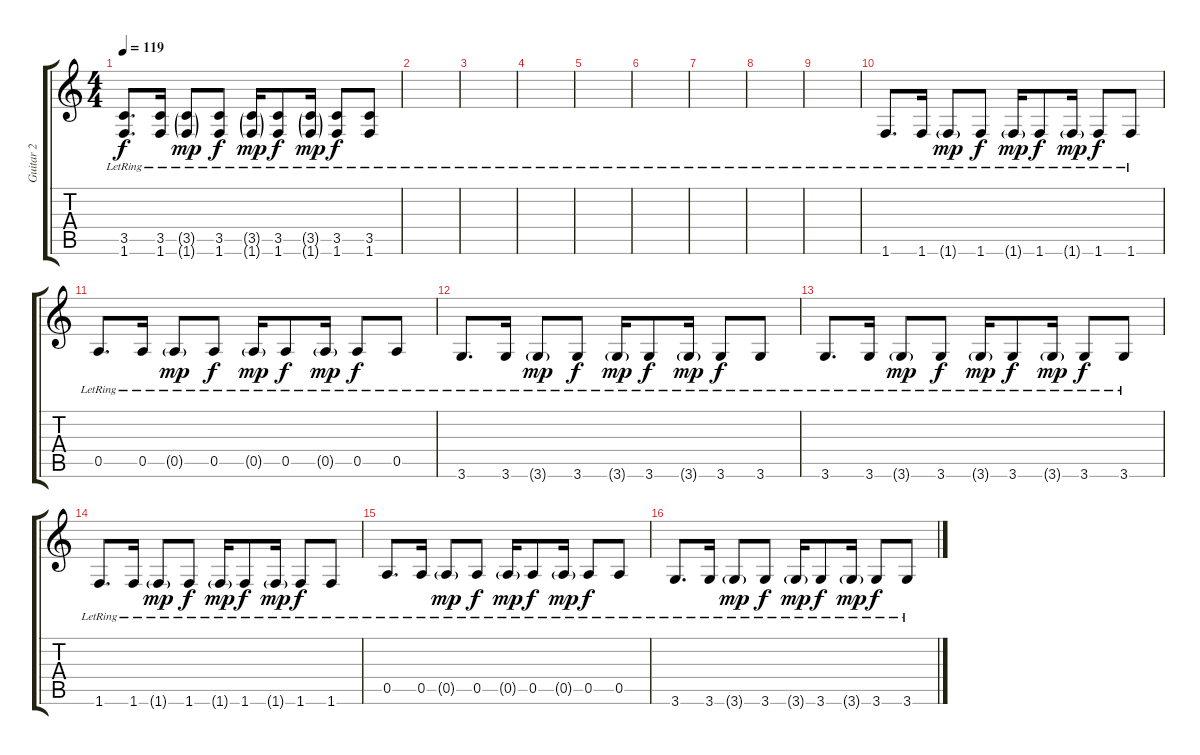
\track ("Guitar 2" "Guitar 2") {instrument acousticguitarnylon}
\staff {score tabs}
\tuning (E4 B3 G3 D3 A2 E2) {hide}
\ts (4 4)
\tempo 119
\clef g2
\ks c
(3.5{lr} 1.6{lr}).8{d dy f} (3.5{lr} 1.6{lr}).16 (3.5{g lr} 1.6{g lr}).8{dy mp} (3.5{lr} 1.6{lr}).8{dy f} (3.5{g lr} 1.6{g lr}).16{dy mp} (3.5{lr} 1.6{lr}).8{dy f} (3.5{g lr} 1.6{g lr}).16{dy mp} (3.5{lr} 1.6{lr}).8{dy f} (3.5{lr} 1.6{lr}).8 |
|
|
|
|
|
|
|
|
1.6{lr}.8{d} 1.6{lr}.16 1.6{g lr}.8{dy mp} 1.6{lr}.8{dy f} 1.6{g lr}.16{dy mp} 1.6{lr}.8{dy f} 1.6{g lr}.16{dy mp} 1.6{lr}.8{dy f} 1.6{lr}.8 |
0.5{lr}.8{d} 0.5{lr}.16 0.5{g lr}.8{dy mp} 0.5{lr}.8{dy f} 0.5{g lr}.16{dy mp} 0.5{lr}.8{dy f} 0.5{g lr}.16{dy mp} 0.5{lr}.8{dy f} 0.5{lr}.8 |
3.6{lr}.8{d} 3.6{lr}.16 3.6{g lr}.8{dy mp} 3.6{lr}.8{dy f} 3.6{g lr}.16{dy mp} 3.6{lr}.8{dy f} 3.6{g lr}.16{dy mp} 3.6{lr}.8{dy f} 3.6{lr}.8 |
3.6{lr}.8{d} 3.6{lr}.16 3.6{g lr}.8{dy mp} 3.6{lr}.8{dy f} 3.6{g lr}.16{dy mp} 3.6{lr}.8{dy f} 3.6{g lr}.16{dy mp} 3.6{lr}.8{dy f} 3.6{lr}.8 |
1.6{lr}.8{d} 1.6{lr}.16 1.6{g lr}.8{dy mp} 1.6{lr}.8{dy f} 1.6{g lr}.16{dy mp} 1.6{lr}.8{dy f} 1.6{g lr}.16{dy mp} 1.6{lr}.8{dy f} 1.6{lr}.8 |
0.5{lr}.8{d} 0.5{lr}.16 0.5{g lr}.8{dy mp} 0.5{lr}.8{dy f} 0.5{g lr}.16{dy mp} 0.5{lr}.8{dy f} 0.5{g lr}.16{dy mp} 0.5{lr}.8{dy f} 0.5{lr}.8 |
3.6{lr}.8{d} 3.6{lr}.16 3.6{g lr}.8{dy mp} 3.6{lr}.8{dy f} 3.6{g lr}.16{dy mp} 3.6{lr}.8{dy f} 3.6{g lr}.16{dy mp} 3.6{lr}.8{dy f} 3.6{lr}.8
